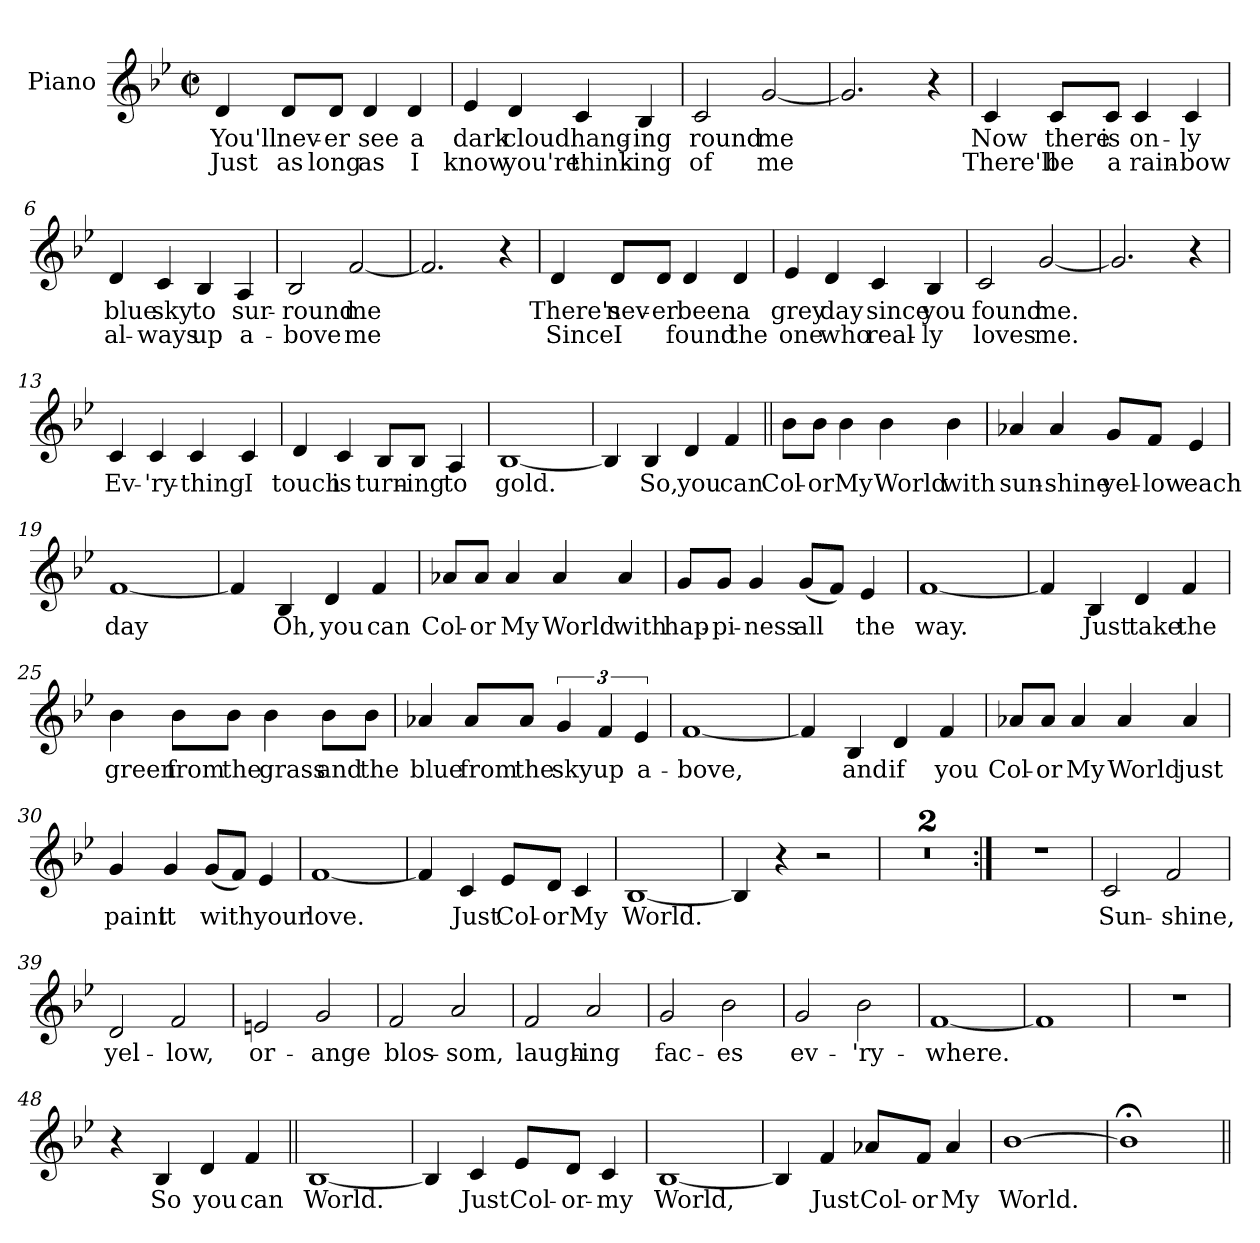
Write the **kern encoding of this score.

**kern	**text	**text
*part1	*part1	*part1
*staff1	*staff1	*staff1
*I"Piano	*	*
*I'Pno	*	*
*clefG2	*	*
*k[b-e-]	*	*
*B-:	*	*
*M2/2	*	*
*met(c|)	*	*
=1	=1	=1
4d/	You'll	Just
8d/L	nev-	as
8d/J	-er	long
4d/	see	as
4d/	a	I
=2	=2	=2
4e-/	dark	know
4d/	cloud	you're
4c/	hang-	think-
4B-/	-ing	-ing
=3	=3	=3
2c/	round	of
[2g/	me	me
=4	=4	=4
2.g/]	.	.
4r	.	.
!!LO:LB:g=z
=5	=5	=5
4c/	Now	There'll
8c/L	there	be
8c/J	is	a
4c/	on-	rain-
4c/	-ly	-bow
=6	=6	=6
4d/	blue	al-
4c/	sky	-ways
4B-/	to	up
4A/	sur-	a-
=7	=7	=7
2B-/	-round	-bove
[2f/	me	me
=8	=8	=8
2.f/]	.	.
4r	.	.
!!LO:LB:g=z
=9	=9	=9
4d/	There's	Since
8d/L	nev-	I
8d/J	-er	.
4d/	been	found
4d/	a	the
=10	=10	=10
4e-/	grey	one
4d/	day	who
4c/	since	real-
4B-/	you	-ly
=11	=11	=11
2c/	found	loves
[2g/	me.	me.
=12	=12	=12
2.g/]	.	.
4r	.	.
!!LO:LB:g=z
=13	=13	=13
4c/	Ev-	.
4c/	-'ry-	.
4c/	-thing	.
4c/	I	.
=14	=14	=14
4d/	touch	.
4c/	is	.
8B-/L	turn-	.
8B-/J	-ing	.
4A/	to	.
=15	=15	=15
[1B-	gold.	.
=16	=16	=16
4B-/]	.	.
4B-/	So,	.
4d/	you	.
4f/	can	.
!!LO:LB:g=z
=17||	=17||	=17||
8b-\L	Col-	.
8b-\J	-or	.
4b-\	My	.
4b-\	World	.
4b-\	with	.
=18	=18	=18
4a-X/	sun-	.
4a-/	-shine	.
8g/L	yel-	.
8f/J	-low	.
4e-/	each	.
=19	=19	=19
[1f	day	.
=20	=20	=20
4f/]	.	.
4B-/	Oh,	.
4d/	you	.
4f/	can	.
!!LO:LB:g=z
=21	=21	=21
8a-X/L	Col-	.
8a-/J	-or	.
4a-/	My	.
4a-/	World	.
4a-/	with	.
=22	=22	=22
8g/L	hap-	.
8g/J	-pi-	.
4g/	-ness	.
(8g/L	all	.
8f/J)	.	.
4e-/	the	.
=23	=23	=23
[1f	way.	.
=24	=24	=24
4f/]	.	.
4B-/	Just	.
4d/	take	.
4f/	the	.
!!LO:LB:g=z
=25	=25	=25
4b-\	green	.
8b-\L	from	.
8b-\J	the	.
4b-\	grass	.
8b-\L	and	.
8b-\J	the	.
=26	=26	=26
4a-X/	blue	.
8a-/L	from	.
8a-/J	the	.
6g/	sky	.
6f/	up	.
6e-/	a-	.
=27	=27	=27
[1f	-bove,	.
=28	=28	=28
4f/]	.	.
4B-/	and	.
4d/	if	.
4f/	you	.
!!LO:LB:g=z
=29	=29	=29
8a-X/L	Col-	.
8a-/J	-or	.
4a-/	My	.
4a-/	World	.
4a-/	just	.
=30	=30	=30
4g/	paint	.
4g/	it	.
(8g/L	with	.
8f/J)	.	.
4e-/	your	.
=31	=31	=31
[1f	love.	.
=32	=32	=32
4f/]	.	.
4c/	Just	.
8e-/L	Col-	.
8d/J	-or	.
4c/	My	.
!!LO:PB:g=z
=33	=33	=33
[1B-	World.	.
=34	=34	=34
4B-/]	.	.
4r	.	.
2r	.	.
=35	=35	=35
1r	.	.
=36	=36	=36
1r	.	.
=37:|!	=37:|!	=37:|!
1r	.	.
=38	=38	=38
2c/	Sun-	.
2f/	-shine,	.
=39	=39	=39
2d/	yel-	.
2f/	-low,	.
=40	=40	=40
2en/	or-	.
2g/	-ange	.
!!LO:LB:g=z
=41	=41	=41
2f/	blos-	.
2a/	-som,	.
=42	=42	=42
2f/	laugh-	.
2a/	-ing	.
=43	=43	=43
2g/	fac-	.
2b-\	-es	.
=44	=44	=44
2g/	ev-	.
2b-\	-'ry-	.
=45	=45	=45
[1f	-where.	.
=46	=46	=46
1f]	.	.
=47	=47	=47
1r	.	.
=48	=48	=48
4r	.	.
4B-/	So	.
4d/	you	.
4f/	can	.
!!LO:LB:g=z
=49||	=49||	=49||
[1B-	World.	.
=50	=50	=50
4B-/]	.	.
4c/	Just	.
8e-/L	Col-	.
8d/J	-or-	.
4c/	my	.
=51	=51	=51
[1B-	World,	.
=52	=52	=52
4B-/]	.	.
4f/	Just	.
8a-X/L	Col-	.
8f/J	or	.
4a-/	My	.
=53	=53	=53
[1b-	World.	.
=54	=54	=54
1b-;<]	.	.
=||	=||	=||
*-	*-	*-
